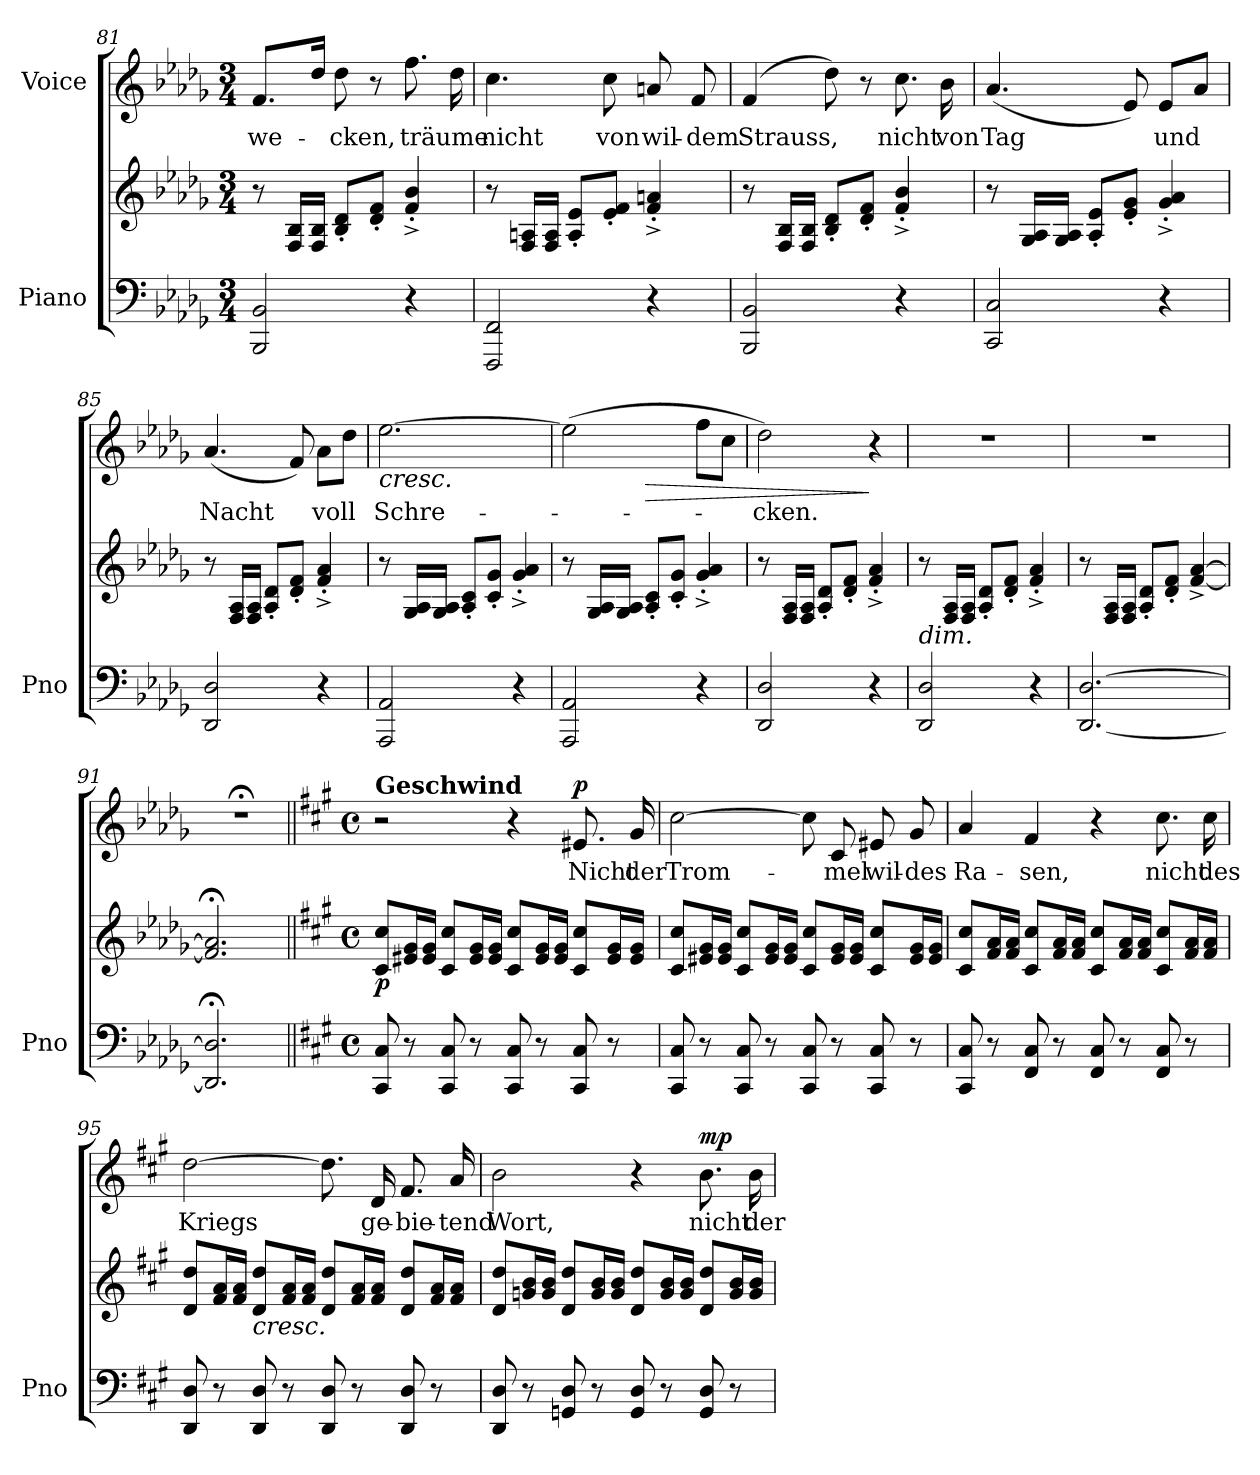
**kern	**kern	**dynam	**kern	**text	**dynam
*part2	*part2	*part2	*part1	*part1	*part1
*staff3	*staff2	*staff2/3	*staff1	*staff1	*staff1
*I"Piano	*	*	*I"Voice	*	*
*I'Pno	*	*	*	*	*
!!LO:LB:g=z
*clefF4	*clefG2	*	*clefG2	*	*
*k[b-e-a-d-g-]	*k[b-e-a-d-g-]	*	*k[b-e-a-d-g-]	*	*
*M3/4	*M3/4	*	*M3/4	*	*
=81	=81	=81	=81	=81	=81
!	!	!	!	!LO:LY:b	!
2BBB-/ 2BB-/	8r	.	8.f/L	we-	.
.	16F/ 16B-/LL	.	.	.	.
.	16F/ 16B-/JJ	.	16dd-/Jk	.	.
!	!	!	!	!LO:LY:b	!
.	8B-/' 8d-/'L	.	8dd-\	-cken,	.
.	8d-/' 8f/'J	.	8r	.	.
!	!	!	!	!LO:LY:b	!
4r	4f/'^ 4b-/'^	.	8.ff\	träume	.
.	.	.	16dd-\	.	.
=82	=82	=82	=82	=82	=82
!	!	!	!	!LO:LY:b	!
2FFF/ 2FF/	8r	.	4.cc\	nicht	.
.	16F/ 16An/LL	.	.	.	.
.	16F/ 16A/JJ	.	.	.	.
.	8A/' 8e-/'L	.	.	.	.
!	!	!	!	!LO:LY:b	!
.	8e-/' 8f/'J	.	8cc\	von	.
!	!	!	!	!LO:LY:b	!
4r	4f/'^ 4an/'^	.	8an/	wil-	.
!	!	!	!	!LO:LY:b	!
.	.	.	8f/	-dem	.
=83	=83	=83	=83	=83	=83
!	!	!	!	!LO:LY:b	!
2BBB-/ 2BB-/	8r	.	(>4f/	Strauss,	.
.	16F/ 16B-/LL	.	.	.	.
.	16F/ 16B-/JJ	.	.	.	.
.	8B-/' 8d-/'L	.	8dd-\)	.	.
.	8d-/' 8f/'J	.	8r	.	.
!	!	!	!	!LO:LY:b	!
4r	4f/'^ 4b-/'^	.	8.cc\	nicht	.
!	!	!	!	!LO:LY:b	!
.	.	.	16b-\	von	.
=84	=84	=84	=84	=84	=84
!	!	!	!	!LO:LY:b	!
2CC/ 2C/	8r	.	(<4.a-/	Tag	.
.	16G-/ 16A-/LL	.	.	.	.
.	16G-/ 16A-/JJ	.	.	.	.
.	8A-/' 8e-/'L	.	.	.	.
.	8e-/' 8g-/'J	.	8e-/)	.	.
!	!	!	!	!LO:LY:b	!
4r	4g-/'^ 4a-/'^	.	8e-/L	und	.
.	.	.	8a-/J	.	.
=85	=85	=85	=85	=85	=85
!	!	!	!	!LO:LY:b	!
2DD-/ 2D-/	8r	.	(<4.a-/	Nacht	.
.	16F/ 16A-/LL	.	.	.	.
.	16F/ 16A-/JJ	.	.	.	.
.	8A-/' 8d-/'L	.	.	.	.
.	8d-/' 8f/'J	.	8f/)	.	.
!	!	!	!	!LO:LY:b	!
4r	4f/'^ 4a-/'^	.	8a-\L	voll	.
.	.	.	8dd-\J	.	.
!!LO:LB:g=z
=86	=86	=86	=86	=86	=86
!	!	!	!	!LO:LY:b	!LO:HP:b
2AAA-/ 2AA-/	8r	.	[2.ee-\	Schre-	<
.	16G-/ 16A-/LL	.	.	.	.
.	16G-/ 16A-/JJ	.	.	.	.
.	8A-/' 8c/'L	.	.	.	.
.	8c/' 8g-/'J	.	.	.	.
4r	4g-/'^ 4a-/'^	.	.	.	.
=87	=87	=87	=87	=87	=87
*	*	*	*^	*	*
2AAA-/ 2AA-/	8r	.	(>2ee-\]	4ryy	.	.
.	16G-/ 16A-/LL	.	.	.	.	.
.	16G-/ 16A-/JJ	.	.	.	.	.
!	!	!	!	!	!	!LO:HP:b
.	8A-/' 8c/'L	.	.	4ryy	.	>
.	8c/' 8g-/'J	.	.	.	.	.
4r	4g-/'^ 4a-/'^	.	8ff\L	4ryy	.	[
.	.	.	8cc\J	.	.	.
*	*	*	*v	*v	*	*
=88	=88	=88	=88	=88	=88
!	!	!	!	!LO:LY:b	!
2DD-/ 2D-/	8r	.	2dd-\)	-cken.	.
.	16F/ 16A-/LL	.	.	.	.
.	16F/ 16A-/JJ	.	.	.	.
.	8A-/' 8d-/'L	.	.	.	.
.	8d-/' 8f/'J	.	.	.	.
4r	4f/'^ 4a-/'^	.	4r	.	]
=89	=89	=89	=89	=89	=89
!	!LO:TX:b:i:t=dim.	!	!	!	!
2DD-/ 2D-/	8r	.	2.r	.	.
.	16F/ 16A-/LL	.	.	.	.
.	16F/ 16A-/JJ	.	.	.	.
.	8A-/' 8d-/'L	.	.	.	.
.	8d-/' 8f/'J	.	.	.	.
4r	4f/'^ 4a-/'^	.	.	.	.
=90	=90	=90	=90	=90	=90
*	*	*	*MM110	*	*
[2.DD-/ [2.D-/	8r	.	2.r	.	.
.	16F/ 16A-/LL	.	.	.	.
.	16F/ 16A-/JJ	.	.	.	.
.	8A-/' 8d-/'L	.	.	.	.
.	8d-/' 8f/'J	.	.	.	.
.	[4f/^ [4a-/^	.	.	.	.
=91	=91	=91	=91	=91	=91
2.DD-/];< 2.D-/];<	2.f/];< 2.a-/];<	.	2.r;<	.	.
!!LO:PB:g=z
=92||	=92||	=92||	=92||	=92||	=92||
*k[f#c#g#]	*k[f#c#g#]	*	*k[f#c#g#]	*	*
*M4/4	*M4/4	*	*M4/4	*	*
*met(c)	*met(c)	*	*met(c)	*	*
!	!	!	!LO:TX:a:B:t=Geschwind	!	!
!	!	!LO:DY:b	!	!	!
8CC#/ 8C#/	8c#/ 8cc#/L	p	2r	.	.
8r	16e#X/ 16g#/L	.	.	.	.
.	16e#/ 16g#/JJ	.	.	.	.
8CC#/ 8C#/	8c#/ 8cc#/L	.	.	.	.
8r	16e#/ 16g#/L	.	.	.	.
.	16e#/ 16g#/JJ	.	.	.	.
8CC#/ 8C#/	8c#/ 8cc#/L	.	4r	.	.
8r	16e#/ 16g#/L	.	.	.	.
.	16e#/ 16g#/JJ	.	.	.	.
!	!	!	!	!LO:LY:b	!LO:DY:a
8CC#/ 8C#/	8c#/ 8cc#/L	.	8.e#X/	Nicht	p
8r	16e#/ 16g#/L	.	.	.	.
!	!	!	!	!LO:LY:b	!
.	16e#/ 16g#/JJ	.	16g#/	der	.
=93	=93	=93	=93	=93	=93
!	!	!	!	!LO:LY:b	!
8CC#/ 8C#/	8c#/ 8cc#/L	.	[2cc#\	Trom-	.
8r	16e#X/ 16g#/L	.	.	.	.
.	16e#/ 16g#/JJ	.	.	.	.
8CC#/ 8C#/	8c#/ 8cc#/L	.	.	.	.
8r	16e#/ 16g#/L	.	.	.	.
.	16e#/ 16g#/JJ	.	.	.	.
8CC#/ 8C#/	8c#/ 8cc#/L	.	8cc#\]	.	.
!	!	!	!	!LO:LY:b	!
8r	16e#/ 16g#/L	.	8c#/	-mel	.
.	16e#/ 16g#/JJ	.	.	.	.
!	!	!	!	!LO:LY:b	!
8CC#/ 8C#/	8c#/ 8cc#/L	.	8e#X/	wil-	.
!	!	!	!	!LO:LY:b	!
8r	16e#/ 16g#/L	.	8g#/	-des	.
.	16e#/ 16g#/JJ	.	.	.	.
=94	=94	=94	=94	=94	=94
!	!	!	!	!LO:LY:b	!
8CC#/ 8C#/	8c#/ 8cc#/L	.	4a/	Ra-	.
8r	16f#/ 16a/L	.	.	.	.
.	16f#/ 16a/JJ	.	.	.	.
!	!	!	!	!LO:LY:b	!
8FF#/ 8C#/	8c#/ 8cc#/L	.	4f#/	-sen,	.
8r	16f#/ 16a/L	.	.	.	.
.	16f#/ 16a/JJ	.	.	.	.
8FF#/ 8C#/	8c#/ 8cc#/L	.	4r	.	.
8r	16f#/ 16a/L	.	.	.	.
.	16f#/ 16a/JJ	.	.	.	.
!	!	!	!	!LO:LY:b	!
8FF#/ 8C#/	8c#/ 8cc#/L	.	8.cc#\	nicht	.
8r	16f#/ 16a/L	.	.	.	.
!	!	!	!	!LO:LY:b	!
.	16f#/ 16a/JJ	.	16cc#\	des	.
!!LO:LB:g=z
=95	=95	=95	=95	=95	=95
!	!	!	!	!LO:LY:b	!
8DD/ 8D/	8d/ 8dd/L	.	[2dd\	Kriegs	.
8r	16f#/ 16a/L	.	.	.	.
.	16f#/ 16a/JJ	.	.	.	.
!	!LO:TX:b:i:t=cresc.	!	!	!	!
8DD/ 8D/	8d/ 8dd/L	.	.	.	.
8r	16f#/ 16a/L	.	.	.	.
.	16f#/ 16a/JJ	.	.	.	.
8DD/ 8D/	8d/ 8dd/L	.	8.dd\]	.	.
8r	16f#/ 16a/L	.	.	.	.
!	!	!	!	!LO:LY:b	!
.	16f#/ 16a/JJ	.	16d/	ge-	.
!	!	!	!	!LO:LY:b	!
8DD/ 8D/	8d/ 8dd/L	.	8.f#/	-bie-	.
8r	16f#/ 16a/L	.	.	.	.
!	!	!	!	!LO:LY:b	!
.	16f#/ 16a/JJ	.	16a/	-tend	.
=96	=96	=96	=96	=96	=96
!	!	!	!	!LO:LY:b	!
8DD/ 8D/	8d/ 8dd/L	.	2b\	Wort,	.
8r	16gn/ 16b/L	.	.	.	.
.	16g/ 16b/JJ	.	.	.	.
8GGn/ 8D/	8d/ 8dd/L	.	.	.	.
8r	16g/ 16b/L	.	.	.	.
.	16g/ 16b/JJ	.	.	.	.
8GG/ 8D/	8d/ 8dd/L	.	4r	.	.
8r	16g/ 16b/L	.	.	.	.
.	16g/ 16b/JJ	.	.	.	.
!	!	!	!	!LO:LY:b	!LO:DY:a
8GG/ 8D/	8d/ 8dd/L	.	8.b\	nicht	mp
8r	16g/ 16b/L	.	.	.	.
!	!	!	!	!LO:LY:b	!
.	16g/ 16b/JJ	.	16b\	der	.
=	=	=	=	=	=
*-	*-	*-	*-	*-	*-
